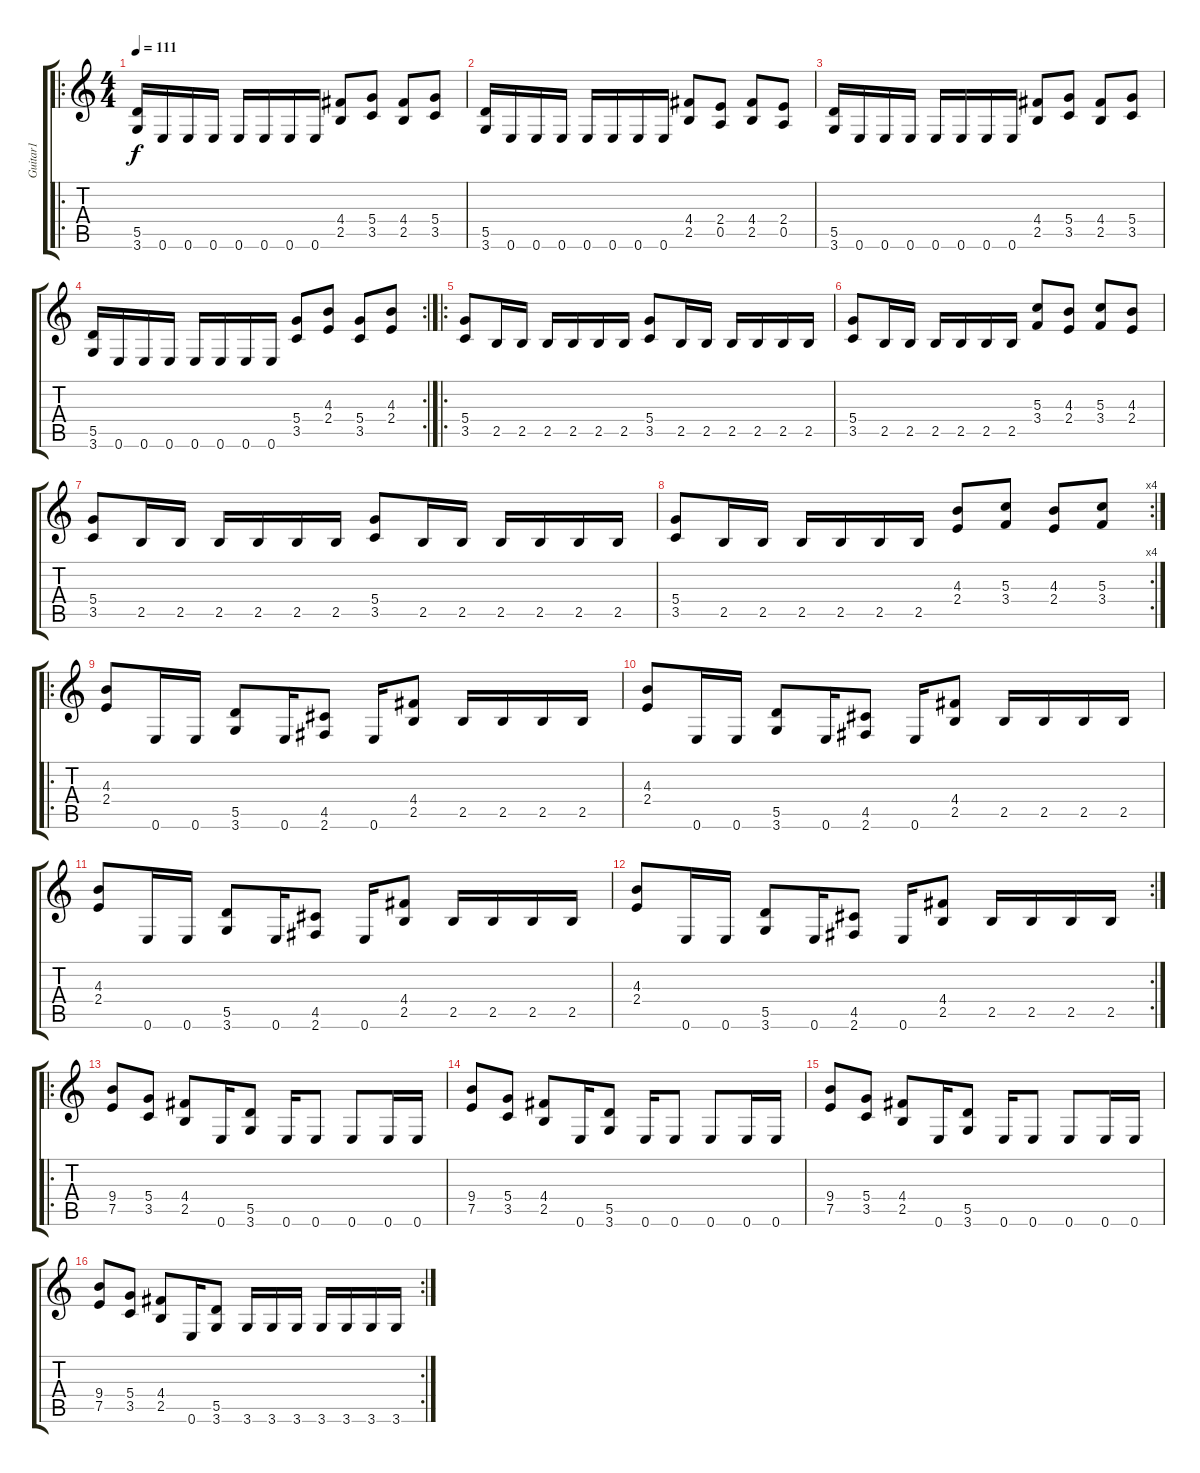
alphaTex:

\track ("Guitar1" "Guitar1") {instrument distortionguitar}
\staff {score tabs}
\tuning (E4 B3 G3 D3 A2 E2) {hide}
\ro
\ts (4 4)
\tempo 111
\clef g2
\ks c
(5.5 3.6).16{dy f} 0.6.16 0.6.16 0.6.16 0.6.16 0.6.16 0.6.16 0.6.16 (4.4 2.5).8 (5.4 3.5).8 (4.4 2.5).8 (5.4 3.5).8 |
(5.5 3.6).16 0.6.16 0.6.16 0.6.16 0.6.16 0.6.16 0.6.16 0.6.16 (4.4 2.5).8 (2.4 0.5).8 (4.4 2.5).8 (2.4 0.5).8 |
(5.5 3.6).16 0.6.16 0.6.16 0.6.16 0.6.16 0.6.16 0.6.16 0.6.16 (4.4 2.5).8 (5.4 3.5).8 (4.4 2.5).8 (5.4 3.5).8 |
\rc 2
(5.5 3.6).16 0.6.16 0.6.16 0.6.16 0.6.16 0.6.16 0.6.16 0.6.16 (5.4 3.5).8 (4.3 2.4).8 (5.4 3.5).8 (4.3 2.4).8 |
\ro
(5.4 3.5).8 2.5.16 2.5.16 2.5.16 2.5.16 2.5.16 2.5.16 (5.4 3.5).8 2.5.16 2.5.16 2.5.16 2.5.16 2.5.16 2.5.16 |
(5.4 3.5).8 2.5.16 2.5.16 2.5.16 2.5.16 2.5.16 2.5.16 (5.3 3.4).8 (4.3 2.4).8 (5.3 3.4).8 (4.3 2.4).8 |
(5.4 3.5).8 2.5.16 2.5.16 2.5.16 2.5.16 2.5.16 2.5.16 (5.4 3.5).8 2.5.16 2.5.16 2.5.16 2.5.16 2.5.16 2.5.16 |
\rc 4
(5.4 3.5).8 2.5.16 2.5.16 2.5.16 2.5.16 2.5.16 2.5.16 (4.3 2.4).8 (5.3 3.4).8 (4.3 2.4).8 (5.3 3.4).8 |
\ro
(4.3 2.4).8 0.6.16 0.6.16 (5.5 3.6).8 0.6.16 (4.5 2.6).8 0.6.16 (4.4 2.5).8 2.5.16 2.5.16 2.5.16 2.5.16 |
(4.3 2.4).8 0.6.16 0.6.16 (5.5 3.6).8 0.6.16 (4.5 2.6).8 0.6.16 (4.4 2.5).8 2.5.16 2.5.16 2.5.16 2.5.16 |
(4.3 2.4).8 0.6.16 0.6.16 (5.5 3.6).8 0.6.16 (4.5 2.6).8 0.6.16 (4.4 2.5).8 2.5.16 2.5.16 2.5.16 2.5.16 |
\rc 2
(4.3 2.4).8 0.6.16 0.6.16 (5.5 3.6).8 0.6.16 (4.5 2.6).8 0.6.16 (4.4 2.5).8 2.5.16 2.5.16 2.5.16 2.5.16 |
\ro
(9.4 7.5).8 (5.4 3.5).8 (4.4 2.5).8 0.6.16 (5.5 3.6).8 0.6.16 0.6.8 0.6.8 0.6.16 0.6.16 |
(9.4 7.5).8 (5.4 3.5).8 (4.4 2.5).8 0.6.16 (5.5 3.6).8 0.6.16 0.6.8 0.6.8 0.6.16 0.6.16 |
(9.4 7.5).8 (5.4 3.5).8 (4.4 2.5).8 0.6.16 (5.5 3.6).8 0.6.16 0.6.8 0.6.8 0.6.16 0.6.16 |
\rc 2
(9.4 7.5).8 (5.4 3.5).8 (4.4 2.5).8 0.6.16 (5.5 3.6).8 3.6.16 3.6.16 3.6.16 3.6.16 3.6.16 3.6.16 3.6.16
